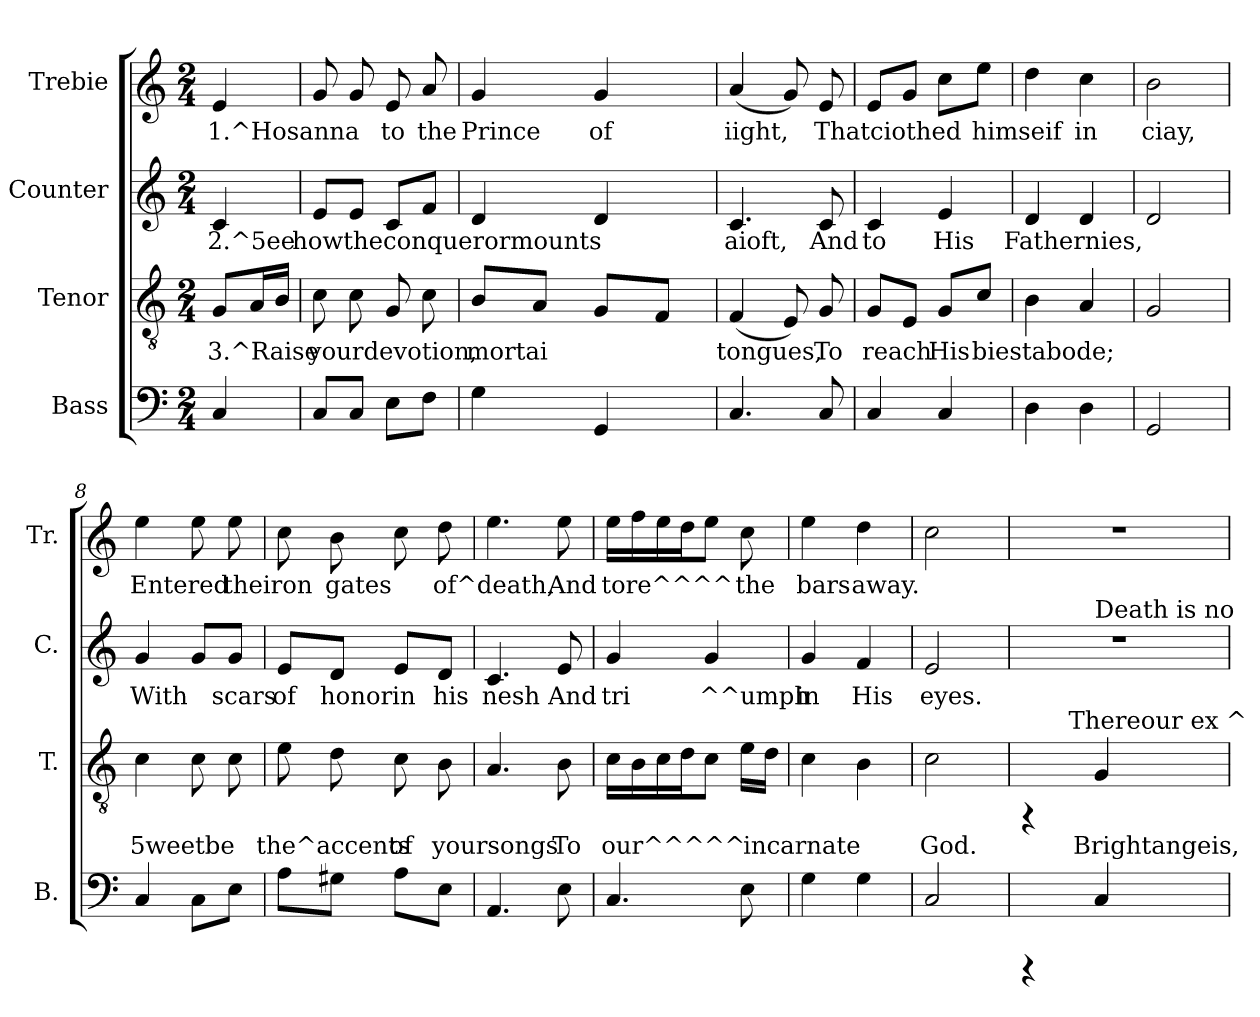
**kern	**kern	**text	**kern	**text	**kern	**text
*part4	*part3	*part3	*part2	*part2	*part1	*part1
*staff4	*staff3	*staff3	*staff2	*staff2	*staff1	*staff1
*I"Bass	*I"Tenor	*	*I"Counter	*	*I"Trebie	*
*I'B.	*I'T.	*	*I'C.	*	*I'Tr.	*
!!LO:PB:g=z
*stria5	*stria5	*	*stria5	*	*stria5	*
*clefF4	*clefGv2	*	*clefG2	*	*clefG2	*
*k[]	*k[]	*	*k[]	*	*k[]	*
*C:	*C:	*	*C:	*	*C:	*
*M2/4	*M2/4	*	*M2/4	*	*M2/4	*
=1	=1	=1	=1	=1	=1	=1
!	!	!LO:LY:b:rj	!	!LO:LY:b:rj	!	!LO:LY:b:rj
4C/	8G/L	3.^Raise	4c/	2.^5ee	4e/	1.^Hosanna
!	!	!LO:LY:b:rj	!	!	!	!
.	16A/	.	.	.	.	.
!	!	!LO:LY:b:rj	!	!	!	!
.	16B/J	.	.	.	.	.
=2	=2	=2	=2	=2	=2	=2
!	!	!LO:LY:b:rj	!	!LO:LY:b:rj	!	!LO:LY:b:rj
8C/L	8c\	yourdevotion,	8e/L	howtheconquerormounts	8g/	.
!	!	!LO:LY:b:rj	!	!LO:LY:b:rj	!	!LO:LY:b:rj
8C/J	8c\	.	8e/J	.	8g/	.
!	!	!LO:LY:b:rj	!	!LO:LY:b:rj	!	!LO:LY:b:rj
8E\L	8G/	.	8c/L	.	8e/	to
!	!	!LO:LY:b:rj	!	!LO:LY:b:rj	!	!LO:LY:b:rj
8F\J	8c\	.	8f/J	.	8a/	the
=3	=3	=3	=3	=3	=3	=3
!	!	!LO:LY:b:rj	!	!LO:LY:b:rj	!	!LO:LY:b:rj
4G\	8B/L	mortai	4d/	.	4g/	Prince
!	!	!LO:LY:b:rj	!	!	!	!
.	8A/J	.	.	.	.	.
!	!	!LO:LY:b:rj	!	!LO:LY:b:rj	!	!LO:LY:b:rj
4GG/	8G/L	.	4d/	.	4g/	of
!	!	!LO:LY:b:rj	!	!	!	!
.	8F/J	.	.	.	.	.
=4	=4	=4	=4	=4	=4	=4
!	!	!LO:LY:b:rj	!	!LO:LY:b:rj	!	!LO:LY:b:rj
4.C/	(<4F/	tongues,	4.c/	aioft,	(<4a/	iight,
!	!	!LO:LY:b:rj	!	!	!	!LO:LY:b:rj
.	8E/)	.	.	.	8g/)	.
!	!	!LO:LY:b:rj	!	!LO:LY:b:rj	!	!LO:LY:b:rj
8C/	8G/	To	8c/	And	8e>/	Thatciothed
=5	=5	=5	=5	=5	=5	=5
!	!	!LO:LY:b:rj	!	!LO:LY:b:rj	!	!LO:LY:b:rj
4C/	8G/L	reach	4c/	to	8e/L	.
!	!	!LO:LY:b:rj	!	!	!	!LO:LY:b:rj
.	8E/J	.	.	.	8g/J	.
!	!	!LO:LY:b:rj	!	!LO:LY:b:rj	!	!LO:LY:b:rj
4C/	8G/L	His	4e/	His	8cc\L	.
!	!	!LO:LY:b:rj	!	!	!	!LO:LY:b:rj
.	8c/J	biestabode;	.	.	8ee\J	himseif
=6	=6	=6	=6	=6	=6	=6
!	!	!LO:LY:b:rj	!	!LO:LY:b:rj	!	!LO:LY:b:rj
4D\	4B\	.	4d/	Fathernies,	4dd\	.
!	!	!LO:LY:b:rj	!	!LO:LY:b:rj	!	!LO:LY:b:rj
4D\	4A/	.	4d/	.	4cc\	in
=7	=7	=7	=7	=7	=7	=7
!	!	!LO:LY:b:rj	!	!LO:LY:b:rj	!	!LO:LY:b:rj
2GG/	2G/	.	2d/	.	2b\	ciay,
=8	=8	=8	=8	=8	=8	=8
!	!	!LO:LY:b:rj	!	!LO:LY:b:rj	!	!LO:LY:b:rj
4C/	4c\	5weetbe	4g/	With	4ee\	Entered
!	!	!LO:LY:b:rj	!	!LO:LY:b:rj	!	!LO:LY:b:rj
8C\L	8c\	.	8g/L	.	8ee\	.
!	!	!LO:LY:b:rj	!	!LO:LY:b:rj	!	!LO:LY:b:rj
8E\J	8c\	.	8g/J	scars	8ee\	theiron
=9	=9	=9	=9	=9	=9	=9
!	!	!LO:LY:b:rj	!	!LO:LY:b:rj	!	!LO:LY:b:rj
8A\L	8e\	the^accents	8e/L	of	8cc\	.
!	!	!LO:LY:b:rj	!	!LO:LY:b:rj	!	!LO:LY:b:rj
8G#X\J	8d\	.	8d/J	honorin	8b\	gates
!	!	!LO:LY:b:rj	!	!LO:LY:b:rj	!	!LO:LY:b:rj
8A\L	8c\	of	8e/L	.	8cc\	.
!	!	!LO:LY:b:rj	!	!LO:LY:b:rj	!	!LO:LY:b:rj
8E\J	8B\	yoursongs	8d/J	his	8dd\	of^death,
=10	=10	=10	=10	=10	=10	=10
!	!	!LO:LY:b:rj	!	!LO:LY:b:rj	!	!LO:LY:b:rj
4.AA/	4.A/	.	4.c/	nesh	4.ee>\	.
!	!	!LO:LY:b:rj	!	!LO:LY:b:rj	!	!LO:LY:b:rj
8E\	8B\	To	8e/	And	8ee\	And
=11	=11	=11	=11	=11	=11	=11
!	!	!LO:LY:b:rj	!	!LO:LY:b:rj	!	!LO:LY:b:rj
4.C/	16c\L	our^^^^^	4g/	tri	16ee\L	tore
!	!	!LO:LY:b:rj	!	!	!	!LO:LY:b:rj
.	16B\	.	.	.	16ff\	.
!	!	!LO:LY:b:rj	!	!	!	!LO:LY:b:rj
.	16c\	.	.	.	16ee\	^^^^
!	!	!LO:LY:b:rj	!	!	!	!LO:LY:b:rj
.	16d\	.	.	.	16dd\	.
!	!	!LO:LY:b:rj	!	!LO:LY:b:rj	!	!LO:LY:b:rj
.	8c\J	.	4g/	^^umph	8ee\J	.
!	!	!LO:LY:b:rj	!	!	!	!LO:LY:b:rj
8E\	16e\L	.	.	.	8cc\	the
!	!	!LO:LY:b:rj	!	!	!	!
.	16d\J	incarnate	.	.	.	.
=12	=12	=12	=12	=12	=12	=12
!	!	!LO:LY:b:rj	!	!LO:LY:b:rj	!	!LO:LY:b:rj
4G\	4c\	.	4g/	in	4ee\	bars
!	!	!LO:LY:b:rj	!	!LO:LY:b:rj	!	!LO:LY:b:rj
4G\	4B\	.	4f/	His	4dd\	away.
=13	=13	=13	=13	=13	=13	=13
!	!	!LO:LY:b:rj	!	!LO:LY:b:rj	!	!LO:LY:b:rj
2C/	2c\	God.	2e/	eyes.	2cc\	.
=14	=14	=14	=14	=14	=14	=14
*	*^	*	*^	*	*	*
4rCCC	4rFF	8.ryy	.	2r	4ryy	.	2r	.
!	!	!LO:TX:a:t=Thereour ex ^	!	!	!	!	!	!
.	.	4ryy	.	.	.	.	.	.
!	!	!	!	!	!LO:TX:a:t=Death is no	!	!	!
!	!	!	!LO:LY:b:rj	!	!	!	!	!
4C/	4G/	.	Brightangeis,	.	4ryy	.	.	.
.	.	16ryy	.	.	.	.	.	.
*	*v	*v	*	*	*	*	*	*
*	*	*	*v	*v	*	*	*
=	=	=	=	=	=	=
*-	*-	*-	*-	*-	*-	*-
